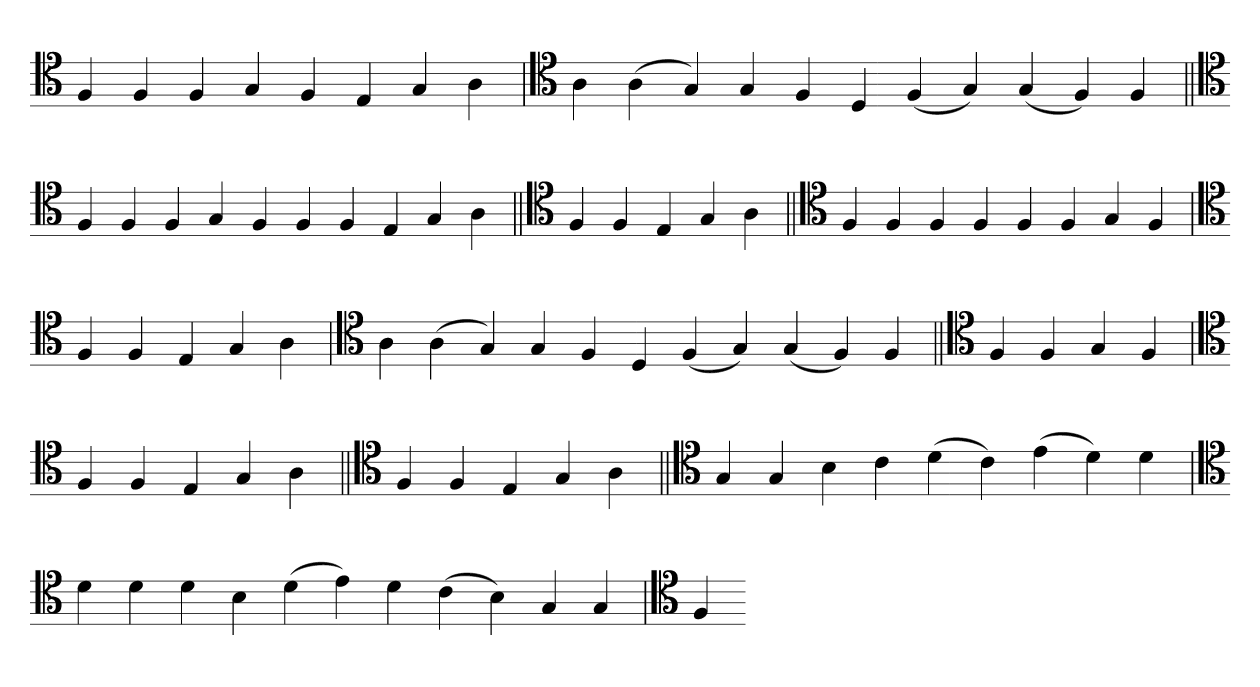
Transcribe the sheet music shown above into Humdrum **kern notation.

**kern
*part1
*staff1
*clefC4
=
4F
4F
4F
4G
4F
4E
4G
4A
='
*clefC4
4A
(4A
4G)
4G
4F
4D
(4F
4G)
(4G
4F)
4F
=||
*clefC4
4F
4F
4F
4G
4F
4F
4F
4E
4G
4A
=||
*clefC4
4F
4F
4E
4G
4A
=||
*clefC4
4F
4F
4F
4F
4F
4F
4G
4F
=`
*clefC4
4F
4F
4E
4G
4A
='
*clefC4
4A
(4A
4G)
4G
4F
4D
(4F
4G)
(4G
4F)
4F
=||
*clefC4
4F
4F
4G
4F
=`
*clefC4
4F
4F
4E
4G
4A
=||
*clefC4
4F
4F
4E
4G
4A
=||
*clefC4
4G
4G
4B
4c
(4d
4c)
(4e
4d)
4d
=`
*clefC4
4d
4d
4d
4B
(4d
4e)
4d
(4c
4B)
4G
4G
='
*clefC4
4F
=-
*-
